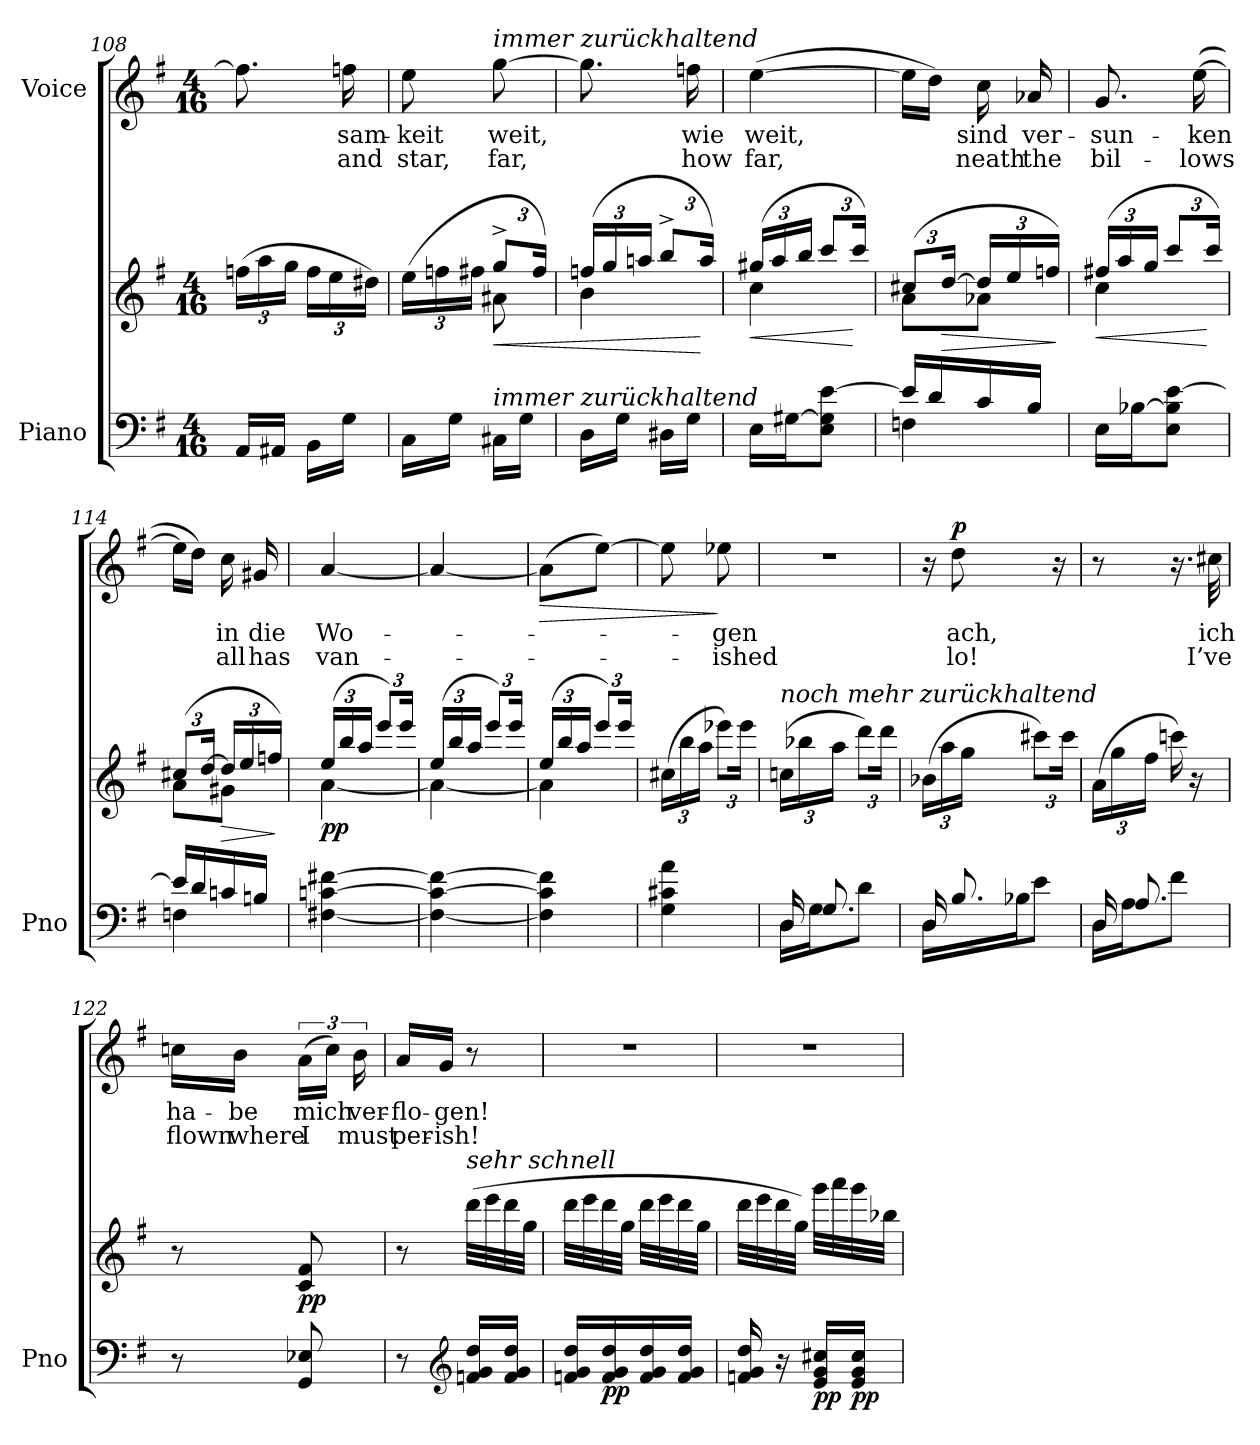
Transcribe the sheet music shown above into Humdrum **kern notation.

**kern	**kern	**dynam	**kern	**text	**text	**dynam
*part2	*part2	*part2	*part1	*part1	*part1	*part1
*staff3	*staff2	*staff2/3	*staff1	*staff1	*staff1	*staff1
*I"Piano	*	*	*I"Voice	*	*	*
*I'Pno	*	*	*	*	*	*
*clefF4	*clefG2	*	*clefG2	*	*	*
*k[f#]	*k[f#]	*	*k[f#]	*	*	*
*M4/16	*M4/16	*	*M4/16	*	*	*
*	*Xbrackettup	*	*	*	*	*
=108	=108	=108	=108	=108	=108	=108
16AA/LL	(>24ffn\LL	.	8.ff\]	.	.	.
.	24aa\	.	.	.	.	.
16AA#X/JJ	.	.	.	.	.	.
.	24gg\JJ	.	.	.	.	.
16BB\LL	24ff\LL	.	.	.	.	.
.	24ee\	.	.	.	.	.
!	!	!	!	!LO:LY:b	!LO:LY:b	!
16G\JJ	.	.	16ffn\	-sam-	and	.
.	24dd#X\JJ)	.	.	.	.	.
=109	=109	=109	=109	=109	=109	=109
*	*	*	*MM63	*	*	*
*	*^	*	*	*	*	*
!	!	!	!	!	!LO:LY:b	!LO:LY:b	!
16C\LL	(>24ee\LL	8rgyy	.	8ee\	-keit	star,	.
.	24ffn\	.	.	.	.	.	.
16G\JJ	.	.	.	.	.	.	.
.	24ff#X\JJ	.	.	.	.	.	.
!	!	!	!	!LO:TX:a:i:t=immer zurückhaltend	!	!	!
!LO:TX:a:i:t=immer zurückhaltend	!	!	!	!	!	!	!
!	!	!	!LO:HP:b	!	!LO:LY:b	!LO:LY:b	!
16C#X\LL	12gg^/L	8a#X\	<	[8gg\	weit,	far,	.
16G\JJ	.	.	.	.	.	.	.
.	24ff#/Jk)	.	.	.	.	.	.
=110	=110	=110	=110	=110	=110	=110	=110
*	*	*	*	*^	*	*	*
16D\LL	(>24ffn/LL	4b\	.	8.gg\]	8ryy	.	.	.
.	24gg/	.	.	.	.	.	.	.
16G\JJ	.	.	.	.	.	.	.	.
.	24aan/JJ	.	.	.	.	.	.	.
*	*	*	*	*MM62	*	*	*	*
16D#X\LL	12bb^/L	.	.	.	8ryy	.	.	.
!	!	!	!	!	!	!LO:LY:b	!LO:LY:b	!
16G\JJ	.	.	.	16ffn\	.	wie	how	.
.	24aa/Jk)	.	[	.	.	.	.	.
!!LO:LB:g=z
=111	=111	=111	=111	=111	=111	=111	=111	=111
!	!	!	!LO:HP:b	!	!	!LO:LY:b	!LO:LY:b	!
*	*	*	*	*v	*v	*	*	*
16E\LL	(>24gg#X/LL	4cc\	<	(>[4ee\	weit,	far,	.
.	24aa/	.	.	.	.	.	.
[16G#X\J	.	.	.	.	.	.	.
.	24bb/JJ	.	.	.	.	.	.
8E\ 8G#\] [8e\J	12ccc/L	.	.	.	.	.	.
.	24ccc/Jk)	.	[	.	.	.	.
=112	=112	=112	=112	=112	=112	=112	=112
*^	*	*	*	*	*	*	*
16e/LL]	4Fn\	(>12cc#X/L	8a\L	.	16ee\LL]	.	.	.
16d/	.	.	.	.	16dd\JJ)	.	.	.
!	!	!	!	!LO:HP:b	!	!	!	!
.	.	[24dd/Jk	.	>	.	.	.	.
!	!	!	!	!	!	!LO:LY:b	!LO:LY:b	!
16c/	.	24dd/LL]	8a-X\J	.	16cc\	sind	neath	.
.	.	24ee/	.	.	.	.	.	.
!	!	!	!	!	!	!LO:LY:b	!LO:LY:b	!
16B/JJ	.	.	.	.	16a-X/	ver-	the	.
.	.	24ffn/JJ)	.	.	.	.	.	.
*v	*v	*	*	*	*	*	*	*
*	*v	*v	*	*	*	*	*
.	.	]	.	.	.	.
=113	=113	=113	=113	=113	=113	=113
!	!	!LO:HP:b	!	!LO:LY:b	!LO:LY:b	!
*	*^	*	*	*	*	*
16E\LL	(>24ff#X/LL	4cc\	<	8.g/	-sun-	bil-	.
.	24aa/	.	.	.	.	.	.
[16B-X\J	.	.	.	.	.	.	.
.	24gg/JJ	.	.	.	.	.	.
8E\ 8B-\] [8e\J	12ccc/L	.	.	.	.	.	.
!	!	!	!	!	!LO:LY:b	!LO:LY:b	!
.	.	.	.	(>[16ee\	-ken	-lows	.
.	24ccc/Jk)	.	[	.	.	.	.
=114	=114	=114	=114	=114	=114	=114	=114
*^	*	*	*	*	*	*	*
16e/LL]	4Fn\	(>12cc#X/L	8a\L	.	16ee\LL]	.	.	.
16d/	.	.	.	.	16dd\JJ)	.	.	.
.	.	[24dd/Jk	.	.	.	.	.	.
!	!	!	!	!LO:HP:b	!	!LO:LY:b	!LO:LY:b	!
16cn/	.	24dd/LL]	8g#X\J	>	16cc\	in	all	.
.	.	24ee/	.	.	.	.	.	.
!	!	!	!	!	!	!LO:LY:b	!LO:LY:b	!
16Bn/JJ	.	.	.	.	16g#X/	die	has	.
.	.	24ffn/JJ)	.	.	.	.	.	.
*v	*v	*	*	*	*	*	*	*
*	*v	*v	*	*	*	*	*
.	.	]	.	.	.	.
=115	=115	=115	=115	=115	=115	=115
*	*^	*	*	*	*	*
!	!	!	!LO:DY:b	!	!LO:LY:b	!LO:LY:b	!
[4F#X\ [4cn\ [4f#X\	(>24ee/LL	[4a\	pp	[4a/	Wo-	van-	.
.	24bb/	.	.	.	.	.	.
.	24aa/JJ	.	.	.	.	.	.
.	12eee/L)	.	.	.	.	.	.
.	24eee/Jk	.	.	.	.	.	.
!!LO:PB:g=z
=116	=116	=116	=116	=116	=116	=116	=116
4F#\_ 4c\_ 4f#\_	(>24ee/LL	4a\_	.	4a/_	.	.	.
.	24bb/	.	.	.	.	.	.
.	24aa/JJ	.	.	.	.	.	.
.	12eee/L)	.	.	.	.	.	.
.	24eee/Jk	.	.	.	.	.	.
=117	=117	=117	=117	=117	=117	=117	=117
!	!	!	!	!	!	!	!LO:HP:b
4F#\] 4c\] 4f#\]	(>24ee/LL	4a\]	.	(>8a\L]	.	.	>
.	24bb/	.	.	.	.	.	.
.	24aa/JJ	.	.	.	.	.	.
.	12eee/L)	.	.	[8ee\J)	.	.	.
.	24eee/Jk	.	.	.	.	.	.
*	*v	*v	*	*	*	*	*
=118	=118	=118	=118	=118	=118	=118
4G\ 4c#X\ 4a\	(>24cc#X\LL	.	8ee\]	.	.	.
.	24bb\	.	.	.	.	.
.	24aa\JJ	.	.	.	.	.
!	!	!	!	!LO:LY:b	!LO:LY:b	!
.	12eee-X\L)	.	8ee-X\	-gen	-ished	]
.	24eee-\Jk	.	.	.	.	.
=119	=119	=119	=119	=119	=119	=119
*	*	*	*MM62	*	*	*
*^	*	*	*	*	*	*
!	!	!LO:TX:a:i:t=noch mehr zurückhaltend	!	!	!	!	!
16D/	16D\LL	(>24ccn\LL	.	4r	.	.	.
.	.	24bb-X\	.	.	.	.	.
8.G/	16G\J	.	.	.	.	.	.
.	.	24aa\JJ	.	.	.	.	.
.	8d\J	12ddd\L)	.	.	.	.	.
.	.	24ddd\Jk	.	.	.	.	.
=120	=120	=120	=120	=120	=120	=120	=120
*	*	*	*	*MM60	*	*	*
16D/	16D\LL	(>24b-X\LL	.	16r	.	.	.
.	.	24aa\	.	.	.	.	.
!	!	!	!	!	!LO:LY:b	!LO:LY:b	!LO:DY:a
8.B/	16B-X\J	.	.	8dd\	ach,	lo!	p
.	.	24gg\JJ	.	.	.	.	.
.	8e\J	12ccc#X\L)	.	.	.	.	.
.	.	.	.	16r	.	.	.
.	.	24ccc#\Jk	.	.	.	.	.
=121	=121	=121	=121	=121	=121	=121	=121
*	*	*	*	*MM58	*	*	*
16D/	16D\LL	(>24a\LL	.	8r	.	.	.
.	.	24gg\	.	.	.	.	.
8.A/	16A\J	.	.	.	.	.	.
.	.	24ff#\JJ	.	.	.	.	.
.	8f#\J	16cccn\)	.	16.r	.	.	.
.	.	16r	.	.	.	.	.
!	!	!	!	!	!LO:LY:b	!LO:LY:b	!
.	.	.	.	32cc#X\	ich	I’ve	.
*v	*v	*	*	*	*	*	*
!!LO:LB:g=z
=122	=122	=122	=122	=122	=122	=122
!	!	!	!	!LO:LY:b	!LO:LY:b	!
8r	8r	.	16ccn\LL	ha-	flown	.
!	!	!	!	!LO:LY:b	!LO:LY:b	!
.	.	.	16b\JJ	-be	where	.
!	!	!LO:DY:b	!	!LO:LY:b	!LO:LY:b	!
8GG/ 8E-X/	8c/ 8f#/	pp	(>24a\LL	mich	I	.
.	.	.	24cc\JJ)	.	.	.
!	!	!	!	!LO:LY:b	!LO:LY:b	!
.	.	.	24b\	ver-	must	.
=123	=123	=123	=123	=123	=123	=123
!	!	!LO:DY:b	!	!LO:LY:b	!LO:LY:b	!
!	!	!LO:DY:n=1:b	!	!	!	!
8r	8r	other-dynamics pp	16a/LL	-flo-	per-	.
!	!	!	!	!LO:LY:b	!LO:LY:b	!
.	.	.	16g/JJ	-gen!	-ish!	.
*clefG2	*	*	*	*	*	*
*	*	*	*MM62	*	*	*
!	!LO:TX:a:i:t=sehr schnell	!	!	!	!	!
16fn/ 16g/ 16dd/LL	(>32ddd\LLL	.	8r	.	.	.
.	32eee\	.	.	.	.	.
16f/ 16g/ 16dd/JJ	32ddd\	.	.	.	.	.
.	32gg\JJJ	.	.	.	.	.
=124	=124	=124	=124	=124	=124	=124
*	*	*	*MM66	*	*	*
*	*	*	*^	*	*	*
16fn/ 16g/ 16dd/LL	32ddd\LLL	.	4r	8ryy	.	.	.
.	32eee\	.	.	.	.	.	.
!	!	!LO:DY:b=2	!	!	!	!	!
16f/ 16g/ 16dd/	32ddd\	pp	.	.	.	.	.
.	32gg\JJJ	.	.	.	.	.	.
*	*	*	*MM70	*	*	*	*
16f/ 16g/ 16dd/	32ddd\LLL	.	.	8ryy	.	.	.
.	32eee\	.	.	.	.	.	.
16f/ 16g/ 16dd/JJ	32ddd\	.	.	.	.	.	.
.	32gg\JJJ	.	.	.	.	.	.
=125	=125	=125	=125	=125	=125	=125	=125
*	*	*	*MM74	*	*	*	*
16fn/ 16g/ 16dd/	32ddd\LLL	.	4r	8ryy	.	.	.
.	32eee\	.	.	.	.	.	.
16r	32ddd\	.	.	.	.	.	.
.	32gg\JJJ)	.	.	.	.	.	.
*	*	*	*MM78	*	*	*	*
!	!	!LO:DY:b=2	!	!	!	!	!
16e/ 16g/ 16cc#X/LL	32ggg\LLL	pp	.	8ryy	.	.	.
.	32aaa\	.	.	.	.	.	.
!	!	!LO:DY:b=2	!	!	!	!	!
16e/ 16g/ 16cc#/JJ	32ggg\	pp	.	.	.	.	.
.	32bb-X\JJJ	.	.	.	.	.	.
*	*	*	*v	*v	*	*	*
=	=	=	=	=	=	=
*-	*-	*-	*-	*-	*-	*-
